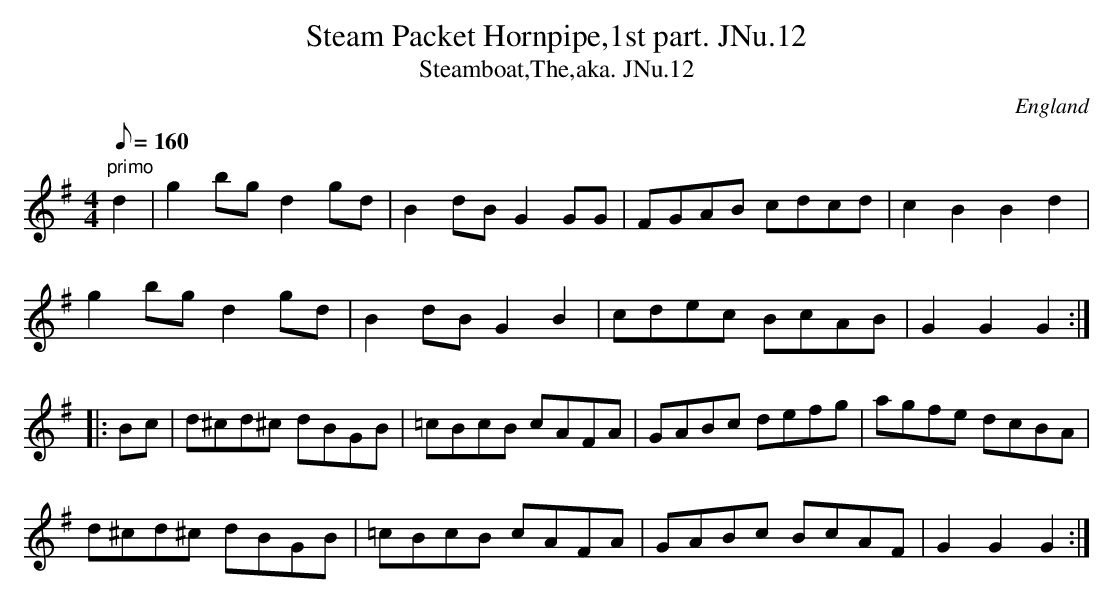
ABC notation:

X:1
T:Steam Packet Hornpipe,1st part. JNu.12
T:Steamboat,The,aka. JNu.12
M:4/4
L:1/8
Q:160
O:England
K:G
"primo"d2 | g2 bg d2 gd | B2 dB G2 GG | FGAB cdcd | c2 B2 B2 d2 |
g2 bg d2 gd | B2 dB G2 B2 | cdec BcAB | G2 G2 G2:|
|: Bc | d^cd^c dBGB | =cBcB cAFA | GABc defg | agfe dcBA |
d^cd^c dBGB | =cBcB cAFA | GABc BcAF | G2 G2 G2 :|]
